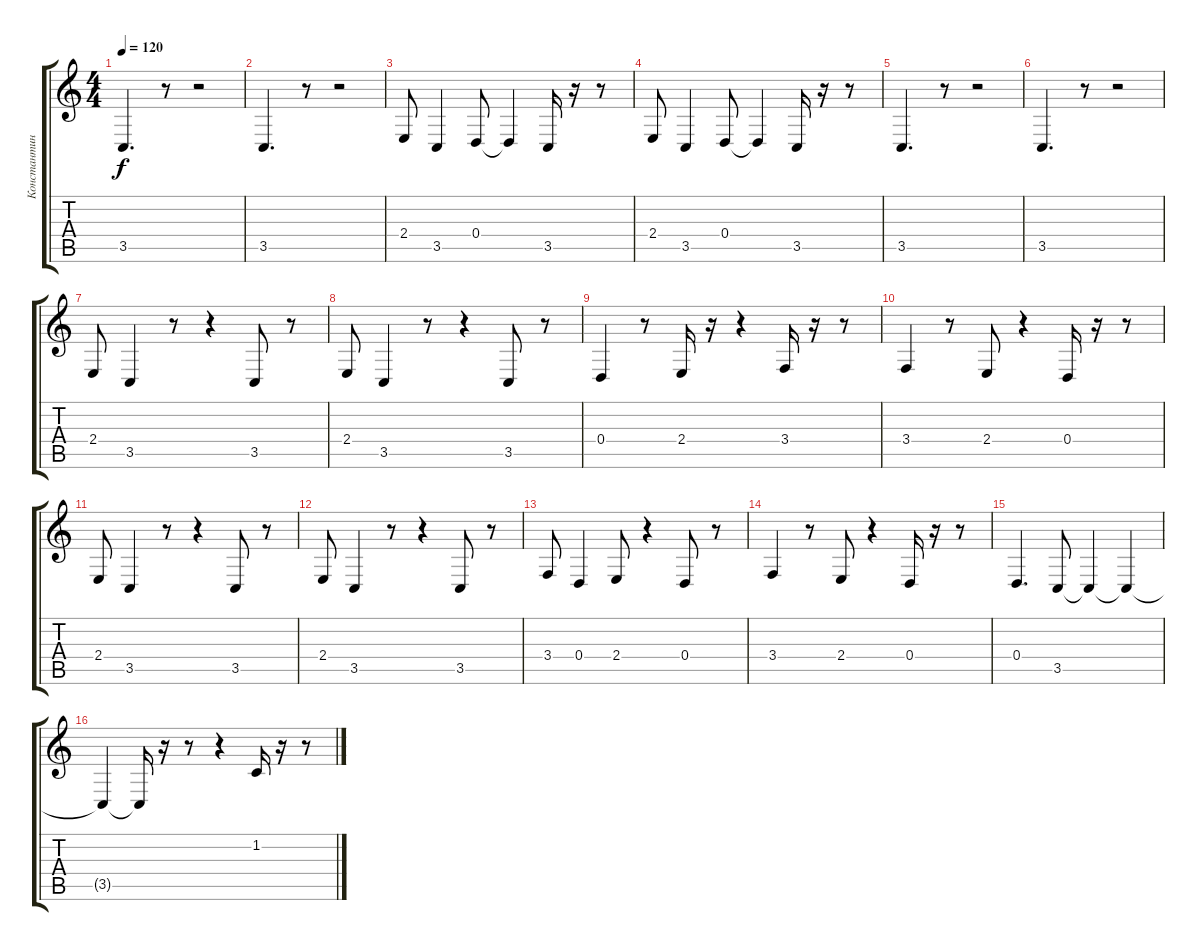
\track ("Константин Бекрев" "Константин") {instrument acousticgrandpiano}
\staff {score tabs}
\tuning (E4 B3 G3 D3 A2 E2) {hide}
\ts (4 4)
\tempo 120
\clef g2
\ks c
3.5.4{d dy f} r.8 r.2 |
3.5.4{d} r.8 r.2 |
2.4.8 3.5.4 0.4.8 0.4{t}.4 3.5.16 r.16 r.8 |
2.4.8 3.5.4 0.4.8 0.4{t}.4 3.5.16 r.16 r.8 |
3.5.4{d} r.8 r.2 |
3.5.4{d} r.8 r.2 |
2.4.8 3.5.4 r.8 r.4 3.5.8 r.8 |
2.4.8 3.5.4 r.8 r.4 3.5.8 r.8 |
0.4.4 r.8 2.4.16 r.16 r.4 3.4.16 r.16 r.8 |
3.4.4 r.8 2.4.8 r.4 0.4.16 r.16 r.8 |
2.4.8 3.5.4 r.8 r.4 3.5.8 r.8 |
2.4.8 3.5.4 r.8 r.4 3.5.8 r.8 |
3.4.8 0.4.4 2.4.8 r.4 0.4.8 r.8 |
3.4.4 r.8 2.4.8 r.4 0.4.16 r.16 r.8 |
0.4.4{d} 3.5.8 3.5{t}.4 3.5{t}.4 |
3.5{t}.4 3.5{t}.16 r.16 r.8 r.4 1.2.16 r.16 r.8
